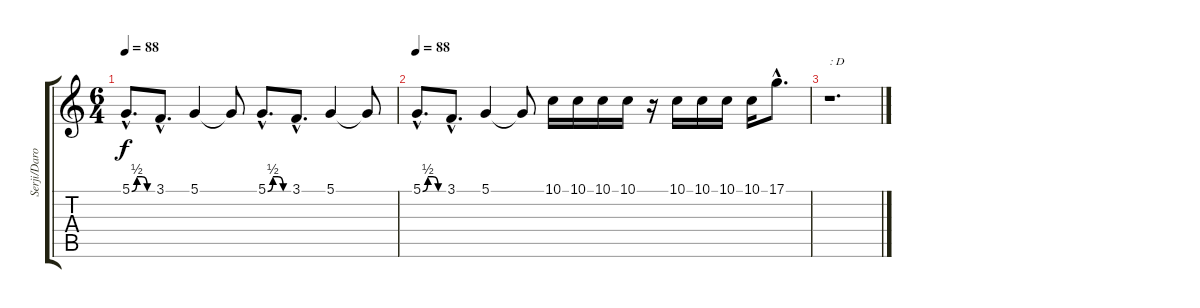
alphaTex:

\track ("Serji/Daron" "Serji/Daro") {instrument clarinet}
\staff {score tabs}
\tuning (D4 A3 F3 C3 G2 C2) {hide}
\ts (6 4)
\tempo 88
\clef g2
\ks c
5.1{be (custom 0 0 15 2 30 2 45 0 60 0) hac}.8{d dy f} 3.1{hac}.8{d} 5.1.4 5.1{t}.8 5.1{be (custom 0 0 15 2 30 2 45 0 60 0) hac}.8{d} 3.1{hac}.8{d} 5.1.4 5.1{t}.8 |
\tempo 88
5.1{be (custom 0 0 15 2 30 2 45 0 60 0) hac}.8{d} 3.1{hac}.8{d} 5.1.4 5.1{t}.8 10.1.16 10.1.16 10.1.16 10.1.16 r.16 10.1.16 10.1.16 10.1.16 10.1.16 17.1{hac}.8{d} |
r.1{d txt ": D"}
